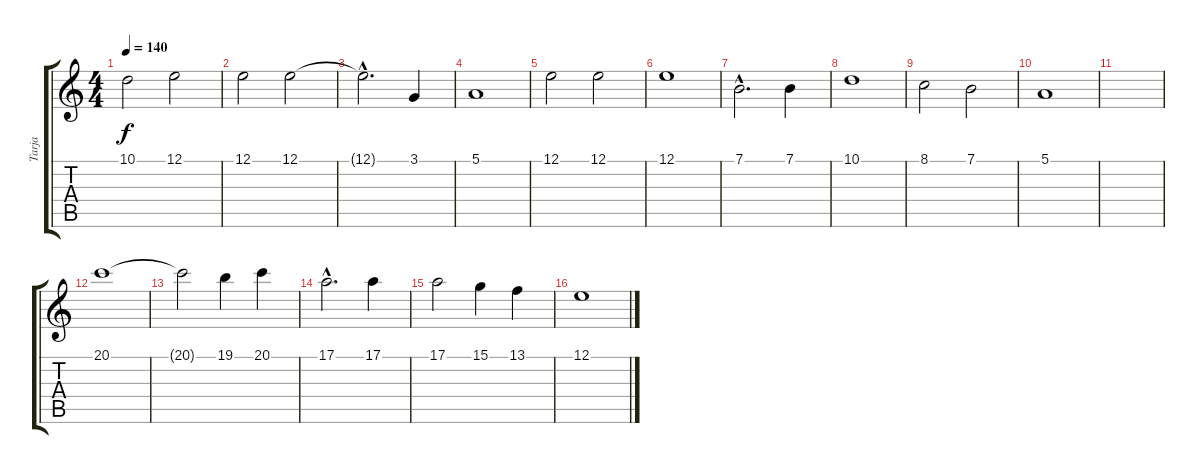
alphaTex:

\track ("Tarja" "Tarja") {instrument lead6voice}
\staff {score tabs}
\tuning (E4 B3 G3 D3 A2 E2) {hide}
\ts (4 4)
\tempo 140
\clef g2
\ks c
10.1.2{dy f} 12.1.2 |
12.1.2 12.1.2 |
12.1{hac t}.2{d} 3.1.4 |
5.1.1 |
12.1.2 12.1.2 |
12.1.1 |
7.1{hac}.2{d} 7.1.4 |
10.1.1 |
8.1.2 7.1.2 |
5.1.1 |
|
20.1.1 |
20.1{t}.2 19.1.4 20.1.4 |
17.1{hac}.2{d} 17.1.4 |
17.1.2 15.1.4 13.1.4 |
12.1.1
